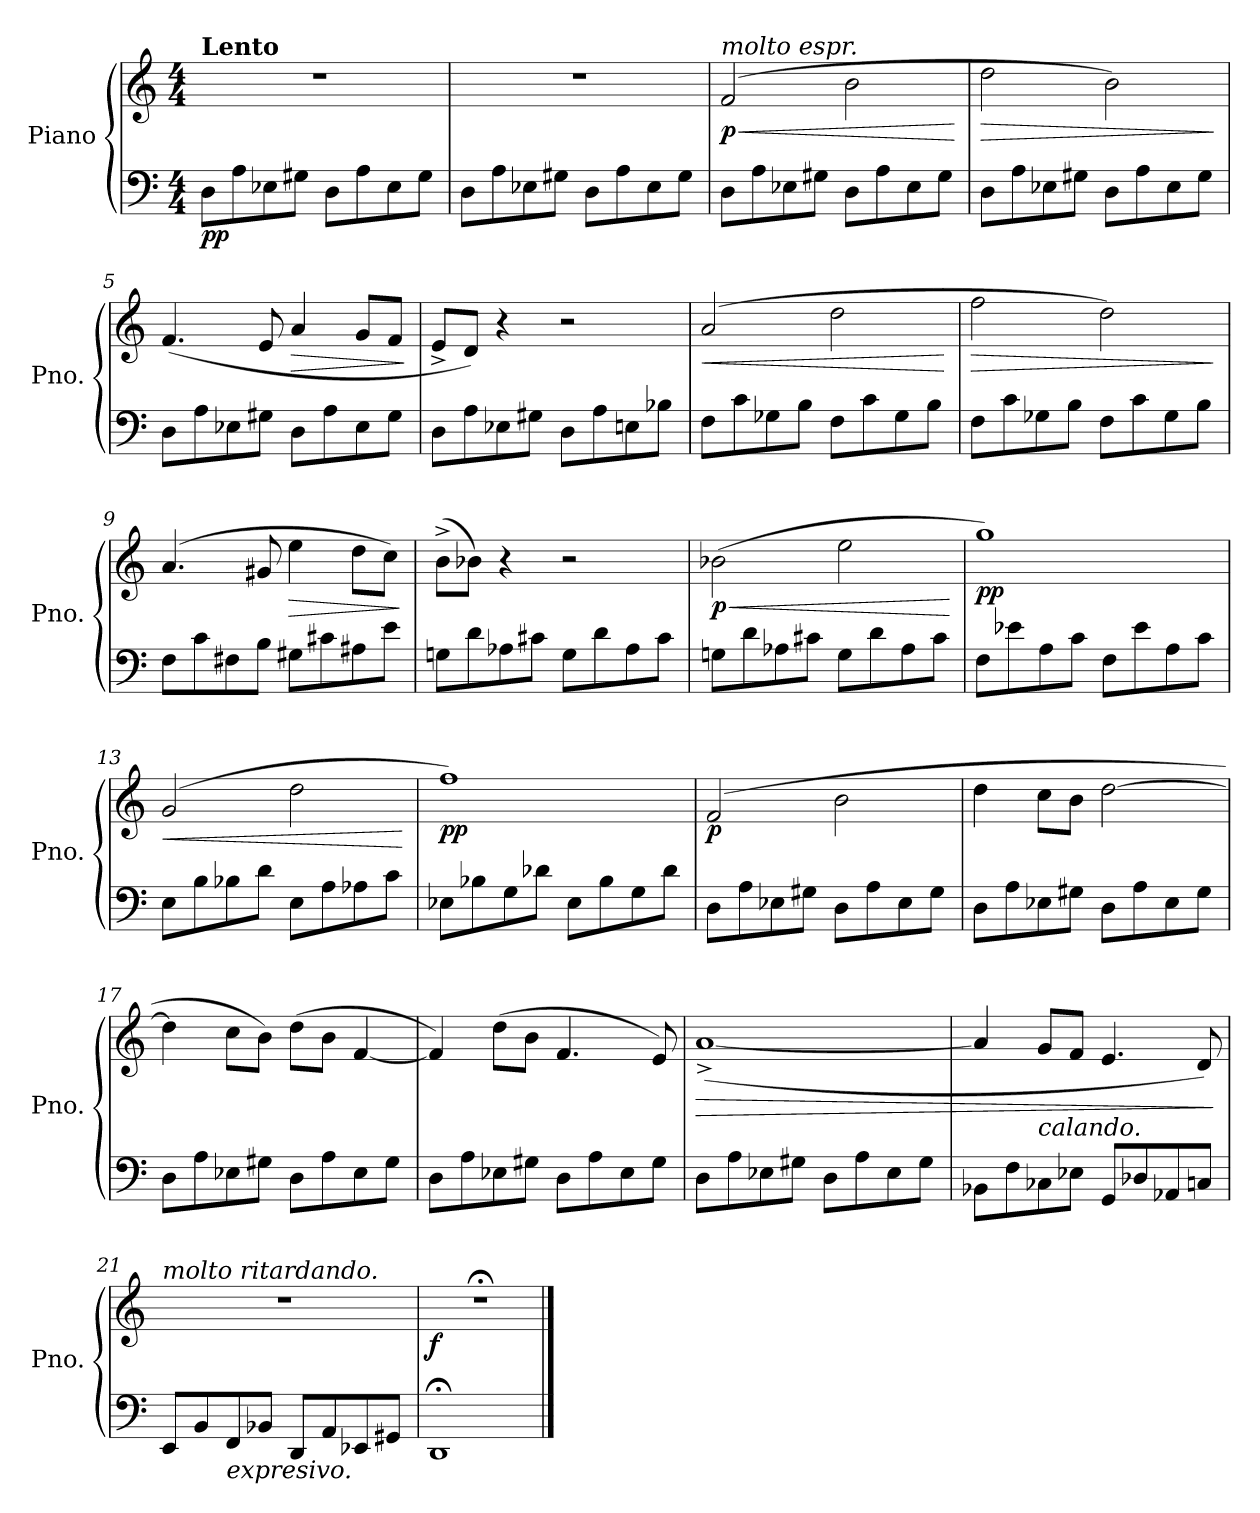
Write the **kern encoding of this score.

**kern	**kern	**dynam
*part1	*part1	*part1
*staff2	*staff1	*staff1/2
*I"Piano	*	*
*I'Pno.	*	*
*clefF4	*clefG2	*
*k[]	*k[]	*
*M4/4	*M4/4	*
*MM69	*MM69	*
=1	=1	=1
!	!LO:TX:a:B:t=Lento	!
!	!	!LO:DY:b=2
8D\L	1r	pp
8A\	.	.
8E-X\	.	.
8G#X\J	.	.
8D\L	.	.
8A\	.	.
8E-\	.	.
8G#\J	.	.
=2	=2	=2
8D\L	1r	.
8A\	.	.
8E-X\	.	.
8G#X\J	.	.
8D\L	.	.
8A\	.	.
8E-\	.	.
8G#\J	.	.
=3	=3	=3
!	!LO:TX:a:i:t=molto espr.	!
!	!	!LO:HP:b
!	!	!LO:DY:n=1:b
8D\L	(2f/	< p
8A\	.	.
8E-X\	.	.
8G#X\J	.	.
8D\L	2b\	.
8A\	.	.
8E-\	.	.
8G#\J	.	.
.	.	[
=4	=4	=4
!	!	!LO:HP:b
8D\L	2dd\	>
8A\	.	.
8E-X\	.	.
8G#X\J	.	.
8D\L	2b\)	.
8A\	.	.
8E-\	.	.
8G#\J	.	.
.	.	]
!!LO:LB:g=z
=5	=5	=5
8D\L	(>4.f/	.
8A\	.	.
8E-X\	.	.
8G#X\J	8e/	.
!	!	!LO:HP:b
8D\L	4a/	>
8A\	.	.
8E-\	8g/L	.
8G#\J	8f/J	.
.	.	]
=6	=6	=6
8D\L	8e^/L	.
8A\	8d/J)	.
8E-X\	4r	.
8G#X\J	.	.
8D\L	2r	.
8A\	.	.
8En\	.	.
8B-X\J	.	.
=7	=7	=7
!	!	!LO:HP:b
!	!	!LO:DY:n=1:b=2
!	!	!LO:DY:n=2:b
8F\L	(2a/	< p mp
8c\	.	.
8G-X\	.	.
8B\J	.	.
8F\L	2dd\	.
8c\	.	.
8G-\	.	.
8B\J	.	.
.	.	[
=8	=8	=8
!	!	!LO:HP:b
8F\L	2ff\	>
8c\	.	.
8G-X\	.	.
8B\J	.	.
8F\L	2dd\)	.
8c\	.	.
8G-\	.	.
8B\J	.	.
.	.	]
!!LO:LB:g=z
=9	=9	=9
8F\L	(4.a/	.
8c\	.	.
8F#X\	.	.
8B\J	8g#X/	.
!	!	!LO:HP:b
8G#X\L	4ee\	>
8c#X\	.	.
8A#X\	8dd\L	.
8e\J	8cc\J)	.
.	.	]
=10	=10	=10
8Gni\L	(8b^\L	.
8d\	8b-X\J)	.
8A-X\	4r	.
8c#X\J	.	.
8G\L	2r	.
8d\	.	.
8A-\	.	.
8c#\J	.	.
=11	=11	=11
!	!	!LO:HP:b
!	!	!LO:DY:n=1:b
8Gni\L	(2b-X\	< p
8d\	.	.
8A-X\	.	.
8c#X\J	.	.
8G\L	2ee\	.
8d\	.	.
8A-\	.	.
8c#\J	.	.
.	.	[
=12	=12	=12
!	!	!LO:DY:b
8F\L	1gg)	pp
8e-X\	.	.
8A\	.	.
8c\J	.	.
8F\L	.	.
8e-\	.	.
8A\	.	.
8c\J	.	.
!!LO:LB:g=z
=13	=13	=13
!	!	!LO:HP:b
8E\L	(2g/	<
8B\	.	.
8B-X\	.	.
8d\J	.	.
8E\L	2dd\	.
8A\	.	.
8A-X\	.	.
8c\J	.	.
.	.	[
=14	=14	=14
!	!	!LO:DY:b
8E-X\L	1ff)	pp
8B-X\	.	.
8G\	.	.
8d-X\J	.	.
8E-\L	.	.
8B-\	.	.
8G\	.	.
8d-\J	.	.
=15	=15	=15
!	!	!LO:DY:b
8D\L	(2f/	p
8A\	.	.
8E-X\	.	.
8G#X\J	.	.
8D\L	2b\	.
8A\	.	.
8E-\	.	.
8G#\J	.	.
=16	=16	=16
8D\L	4dd\	.
8A\	.	.
8E-X\	8cc\L	.
8G#X\J	8b\J	.
8D\L	[2dd\	.
8A\	.	.
8E-\	.	.
8G#\J	.	.
!!LO:LB:g=z
=17	=17	=17
8D\L	4dd\]	.
8A\	.	.
8E-X\	8cc\L	.
8G#X\J	8b\J)	.
8D\L	(8dd\L	.
8A\	8b\J	.
8E-\	[4f/	.
8G#\J	.	.
=18	=18	=18
8D\L	4f/])	.
8A\	.	.
8E-X\	(8dd\L	.
8G#X\J	8b\J	.
8D\L	4.f/	.
8A\	.	.
8E-\	.	.
8G#\J	8e/)	.
=19	=19	=19
!	!	!LO:HP:b
8D\L	([1a^	>
8A\	.	.
8E-X\	.	.
8G#X\J	.	.
8D\L	.	.
8A\	.	.
8E-\	.	.
8G#\J	.	.
=20	=20	=20
8BB-X\L	4a/]	.
8F\	.	.
!	!LO:TX:b:i:t=calando.	!
8C-X\	8g/L	.
8E-X\J	8f/J	.
8GG/L	4.e/	.
8D-X/	.	.
8AA-X/	.	.
8Cn/J	8d/)	.
.	.	]
!!LO:PB:g=z
=21	=21	=21
!	!LO:TX:a:i:t=molto ritardando.	!
8EE/L	1r	.
8BB/	.	.
!LO:TX:b:i:t=expresivo.	!	!
8FF/	.	.
8BB-X/J	.	.
8DD/L	.	.
8AA/	.	.
8EE-X/	.	.
8GG#X/J	.	.
=22	=22	=22
!	!	!LO:DY:b
1DD;<	1r;<	f
==	==	==
*-	*-	*-
